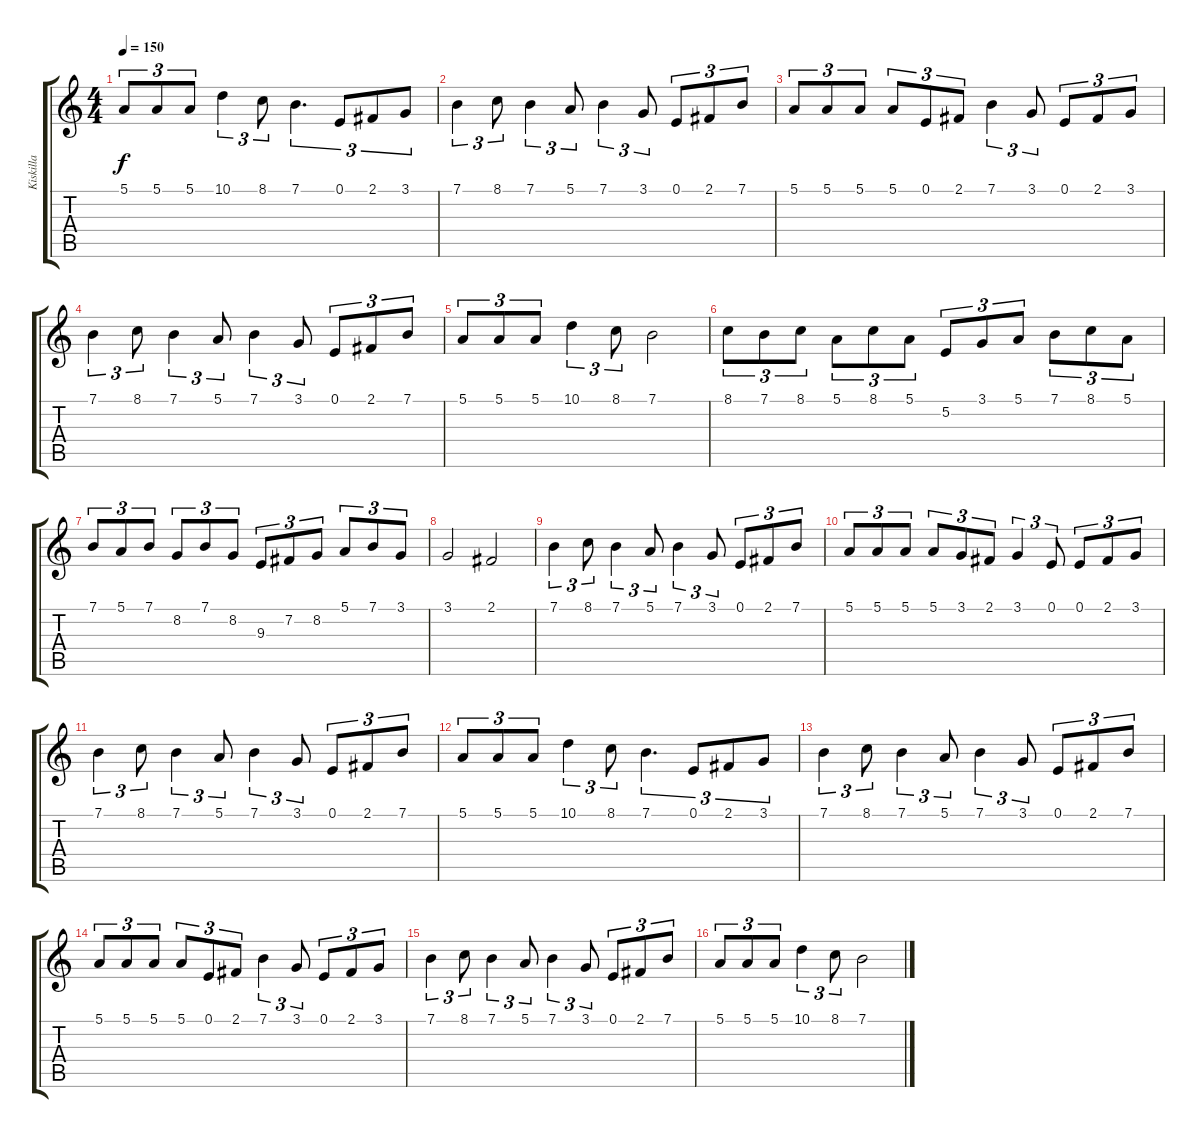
\track ("Kiskilla" "Kiskilla") {instrument acousticgrandpiano}
\staff {score tabs}
\tuning (E4 B3 G3 D3 A2 E2) {hide}
\ts (4 4)
\tempo 150
\clef g2
\ks c
5.1.8{tu (3 2) dy f} 5.1.8{tu (3 2)} 5.1.8{tu (3 2)} 10.1.4{tu (3 2)} 8.1.8{tu (3 2)} 7.1.4{d tu (3 2)} 0.1.8{tu (3 2)} 2.1.8{tu (3 2)} 3.1.8{tu (3 2)} |
7.1.4{tu (3 2)} 8.1.8{tu (3 2)} 7.1.4{tu (3 2)} 5.1.8{tu (3 2)} 7.1.4{tu (3 2)} 3.1.8{tu (3 2)} 0.1.8{tu (3 2)} 2.1.8{tu (3 2)} 7.1.8{tu (3 2)} |
5.1.8{tu (3 2)} 5.1.8{tu (3 2)} 5.1.8{tu (3 2)} 5.1.8{tu (3 2)} 0.1.8{tu (3 2)} 2.1.8{tu (3 2)} 7.1.4{tu (3 2)} 3.1.8{tu (3 2)} 0.1.8{tu (3 2)} 2.1.8{tu (3 2)} 3.1.8{tu (3 2)} |
7.1.4{tu (3 2)} 8.1.8{tu (3 2)} 7.1.4{tu (3 2)} 5.1.8{tu (3 2)} 7.1.4{tu (3 2)} 3.1.8{tu (3 2)} 0.1.8{tu (3 2)} 2.1.8{tu (3 2)} 7.1.8{tu (3 2)} |
5.1.8{tu (3 2)} 5.1.8{tu (3 2)} 5.1.8{tu (3 2)} 10.1.4{tu (3 2)} 8.1.8{tu (3 2)} 7.1.2 |
8.1.8{tu (3 2)} 7.1.8{tu (3 2)} 8.1.8{tu (3 2)} 5.1.8{tu (3 2)} 8.1.8{tu (3 2)} 5.1.8{tu (3 2)} 5.2.8{tu (3 2)} 3.1.8{tu (3 2)} 5.1.8{tu (3 2)} 7.1.8{tu (3 2)} 8.1.8{tu (3 2)} 5.1.8{tu (3 2)} |
7.1.8{tu (3 2)} 5.1.8{tu (3 2)} 7.1.8{tu (3 2)} 8.2.8{tu (3 2)} 7.1.8{tu (3 2)} 8.2.8{tu (3 2)} 9.3.8{tu (3 2)} 7.2.8{tu (3 2)} 8.2.8{tu (3 2)} 5.1.8{tu (3 2)} 7.1.8{tu (3 2)} 3.1.8{tu (3 2)} |
3.1.2 2.1.2 |
7.1.4{tu (3 2)} 8.1.8{tu (3 2)} 7.1.4{tu (3 2)} 5.1.8{tu (3 2)} 7.1.4{tu (3 2)} 3.1.8{tu (3 2)} 0.1.8{tu (3 2)} 2.1.8{tu (3 2)} 7.1.8{tu (3 2)} |
5.1.8{tu (3 2)} 5.1.8{tu (3 2)} 5.1.8{tu (3 2)} 5.1.8{tu (3 2)} 3.1.8{tu (3 2)} 2.1.8{tu (3 2)} 3.1.4{tu (3 2)} 0.1.8{tu (3 2)} 0.1.8{tu (3 2)} 2.1.8{tu (3 2)} 3.1.8{tu (3 2)} |
7.1.4{tu (3 2)} 8.1.8{tu (3 2)} 7.1.4{tu (3 2)} 5.1.8{tu (3 2)} 7.1.4{tu (3 2)} 3.1.8{tu (3 2)} 0.1.8{tu (3 2)} 2.1.8{tu (3 2)} 7.1.8{tu (3 2)} |
5.1.8{tu (3 2)} 5.1.8{tu (3 2)} 5.1.8{tu (3 2)} 10.1.4{tu (3 2)} 8.1.8{tu (3 2)} 7.1.4{d tu (3 2)} 0.1.8{tu (3 2)} 2.1.8{tu (3 2)} 3.1.8{tu (3 2)} |
7.1.4{tu (3 2)} 8.1.8{tu (3 2)} 7.1.4{tu (3 2)} 5.1.8{tu (3 2)} 7.1.4{tu (3 2)} 3.1.8{tu (3 2)} 0.1.8{tu (3 2)} 2.1.8{tu (3 2)} 7.1.8{tu (3 2)} |
5.1.8{tu (3 2)} 5.1.8{tu (3 2)} 5.1.8{tu (3 2)} 5.1.8{tu (3 2)} 0.1.8{tu (3 2)} 2.1.8{tu (3 2)} 7.1.4{tu (3 2)} 3.1.8{tu (3 2)} 0.1.8{tu (3 2)} 2.1.8{tu (3 2)} 3.1.8{tu (3 2)} |
7.1.4{tu (3 2)} 8.1.8{tu (3 2)} 7.1.4{tu (3 2)} 5.1.8{tu (3 2)} 7.1.4{tu (3 2)} 3.1.8{tu (3 2)} 0.1.8{tu (3 2)} 2.1.8{tu (3 2)} 7.1.8{tu (3 2)} |
5.1.8{tu (3 2)} 5.1.8{tu (3 2)} 5.1.8{tu (3 2)} 10.1.4{tu (3 2)} 8.1.8{tu (3 2)} 7.1.2
